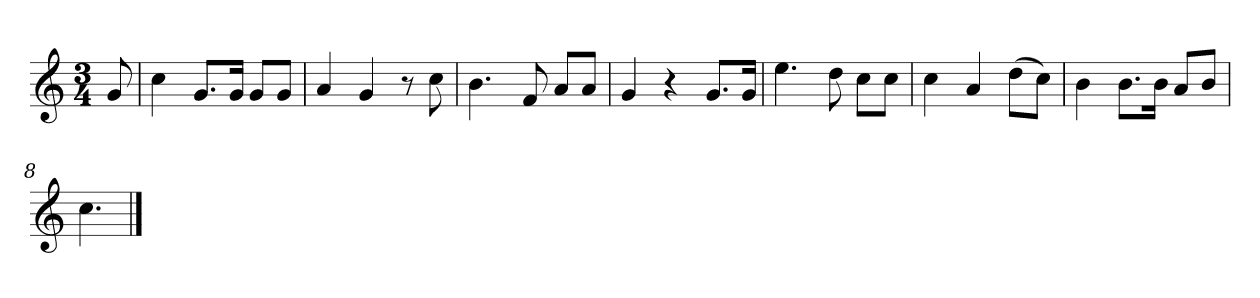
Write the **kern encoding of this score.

**kern
*part1
*staff1
*k[]
*M3/4
*MM120
=
8g
=1
4cc
8.gL
16gJk
8gL
8gJ
=2
4a
4g
8r
8cc
=3
4.b
8f
8aL
8aJ
=4
4g
4r
8.gL
16gJk
=5
4.ee
8dd
8ccL
8ccJ
=6
4cc
4a
(8ddL
8ccJ)
=7
4b
8.bL
16bJk
8aL
8bJ
=8
4.cc
==
*-
